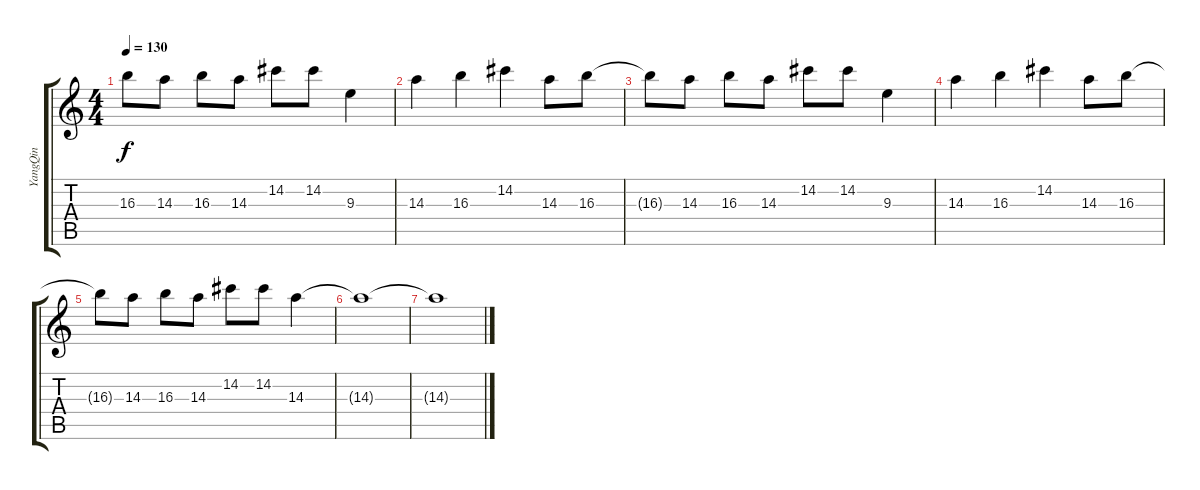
\track ("YangQin" "YangQin") {instrument banjo}
\staff {score tabs}
\tuning (E4 B3 G3 D3 A2 E2) {hide}
\displaytranspose 12
\ts (4 4)
\tempo 130
\clef g2
\ks c
16.3{t}.8{dy f} 14.3.8 16.3.8 14.3.8 14.2.8 14.2.8 9.3.4 |
14.3.4 16.3.4 14.2.4 14.3.8 16.3.8 |
16.3{t}.8 14.3.8 16.3.8 14.3.8 14.2.8 14.2.8 9.3.4 |
14.3.4 16.3.4 14.2.4 14.3.8 16.3.8 |
16.3{t}.8 14.3.8 16.3.8 14.3.8 14.2.8 14.2.8 14.3.4 |
14.3{t}.1 |
14.3{t}.1
